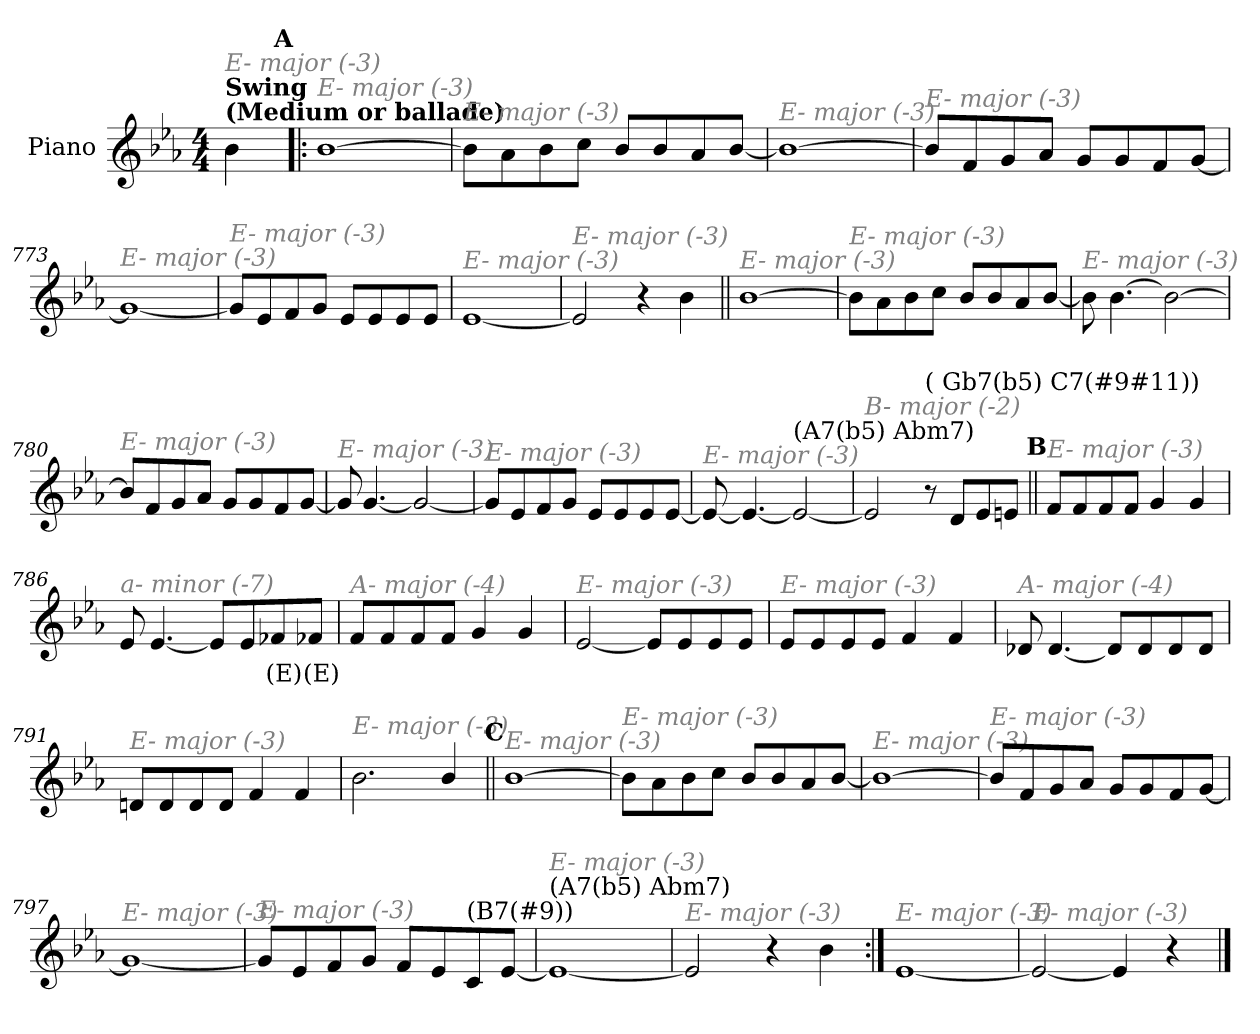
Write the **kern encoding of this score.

**kern	**text
*part1	*part1
*staff1	*staff1
*I"Piano	*
*I'Pno.	*
*clefG2	*
*k[b-e-a-]	*
*M4/4	*
=1	=1
!LO:TX:a:B:t=(Medium or ballade)	!
!LO:TX:B:t=Swing	!
!LO:TX:i:color=#808080:t=E- major (-3)	!
4b-\	.
!!LO:REH:place=s1:a:enc=none:fs=14:t=A
=769!|:	=769!|:
!LO:TX:i:color=#808080:t=E- major (-3)	!
[1b-	.
=770	=770
!LO:TX:i:color=#808080:t=E- major (-3)	!
8b-\L]	.
8a-\	.
8b-\	.
8cc\J	.
8b-/L	.
8b-/	.
8a-/	.
[8b-/J	.
=771	=771
!LO:TX:i:color=#808080:t=E- major (-3)	!
1b-_	.
=772	=772
!LO:TX:i:color=#808080:t=E- major (-3)	!
8b-/L]	.
8f/	.
8g/	.
8a-/J	.
8g/L	.
8g/	.
8f/	.
[8g/J	.
!!LO:LB:g=z
=773	=773
!LO:TX:i:color=#808080:t=E- major (-3)	!
1g_	.
=774	=774
!LO:TX:i:color=#808080:t=E- major (-3)	!
8g/L]	.
8e-/	.
8f/	.
8g/J	.
8e-/L	.
8e-/	.
8e-/	.
8e-/J	.
=775	=775
!LO:TX:i:color=#808080:t=E- major (-3)	!
[1e-	.
=776	=776
!LO:TX:i:color=#808080:t=E- major (-3)	!
2e-/]	.
4r	.
4b-\	.
!!LO:LB:g=z
=777||	=777||
!LO:TX:i:color=#808080:t=E- major (-3)	!
[1b-	.
=778	=778
!LO:TX:i:color=#808080:t=E- major (-3)	!
8b-\L]	.
8a-\	.
8b-\	.
8cc\J	.
8b-/L	.
8b-/	.
8a-/	.
[8b-/J	.
=779	=779
!LO:TX:i:color=#808080:t=E- major (-3)	!
8b-\]	.
[4.b-\	.
2b-\_	.
=780	=780
!LO:TX:i:color=#808080:t=E- major (-3)	!
8b-/L]	.
8f/	.
8g/	.
8a-/J	.
8g/L	.
8g/	.
8f/	.
[8g/J	.
!!LO:LB:g=z
=781	=781
!LO:TX:i:color=#808080:t=E- major (-3)	!
8g/]	.
[4.g/	.
2g/_	.
=782	=782
!LO:TX:i:color=#808080:t=E- major (-3)	!
8g/L]	.
8e-/	.
8f/	.
8g/J	.
8e-/L	.
8e-/	.
8e-/	.
[8e-/J	.
=783	=783
!LO:TX:i:color=#808080:t=E- major (-3)	!
8e-/_	.
4.e-/_	.
!LO:TX:a:t=(A7(b5) Abm7)	!
2e-/_	.
=784	=784
!LO:TX:i:color=#808080:t=B- major (-2)	!
2e-/]	.
!LO:TX:a:t=( Gb7(b5)  C7(#9#11))	!
8r	.
8d/L	.
8e-/	.
8en/J	.
!!LO:LB:g=z
!!LO:REH:place=s1:a:enc=none:fs=14:t=B
=785||	=785||
!LO:TX:i:color=#808080:t=E- major (-3)	!
8f/L	.
8f/	.
8f/	.
8f/J	.
4g/	.
4g/	.
=786	=786
!LO:TX:i:color=#808080:t=a- minor (-7)	!
8e-/	.
[4.e-/	.
8e-/L]	.
8e-/	.
8f-Xi/	(E)
8f-Xi/J	(E)
=787	=787
!LO:TX:i:color=#808080:t=A- major (-4)	!
8f/L	.
8f/	.
8f/	.
8f/J	.
4g/	.
4g/	.
=788	=788
!LO:TX:i:color=#808080:t=E- major (-3)	!
[2e-/	.
8e-/L]	.
8e-/	.
8e-/	.
8e-/J	.
!!LO:LB:g=z
=789	=789
!LO:TX:i:color=#808080:t=E- major (-3)	!
8e-/L	.
8e-/	.
8e-/	.
8e-/J	.
4f/	.
4f/	.
=790	=790
!LO:TX:i:color=#808080:t=A- major (-4)	!
8d-X/	.
[4.d-/	.
8d-/L]	.
8d-/	.
8d-/	.
8d-/J	.
=791	=791
!LO:TX:i:color=#808080:t=E- major (-3)	!
8dnj/L	.
8d/	.
8d/	.
8d/J	.
4f/	.
4f/	.
=792	=792
!LO:TX:i:color=#808080:t=E- major (-3)	!
2.b-\	.
4b-/	.
!!LO:LB:g=z
!!LO:REH:place=s1:a:enc=none:fs=14:t=C
=793||	=793||
!LO:TX:i:color=#808080:t=E- major (-3)	!
[1b-	.
=794	=794
!LO:TX:i:color=#808080:t=E- major (-3)	!
8b-\L]	.
8a-\	.
8b-\	.
8cc\J	.
8b-/L	.
8b-/	.
8a-/	.
[8b-/J	.
=795	=795
!LO:TX:i:color=#808080:t=E- major (-3)	!
1b-_	.
=796	=796
!LO:TX:i:color=#808080:t=E- major (-3)	!
8b-/L]	.
8f/	.
8g/	.
8a-/J	.
8g/L	.
8g/	.
8f/	.
[8g/J	.
!!LO:LB:g=z
=797	=797
!LO:TX:i:color=#808080:t=E- major (-3)	!
1g_	.
=798	=798
!LO:TX:i:color=#808080:t=E- major (-3)	!
8g/L]	.
8e-/	.
8f/	.
8g/J	.
8f/L	.
8e-/	.
!LO:TX:a:t=(B7(#9))	!
8c/	.
[8e-/J	.
=799	=799
!LO:TX:a:t=(A7(b5) Abm7)	!
!LO:TX:i:color=#808080:t=E- major (-3)	!
1e-_	.
=800	=800
!LO:TX:i:color=#808080:t=E- major (-3)	!
2e-/]	.
4r	.
4b-\	.
!!LO:LB:g=z
=801:|!	=801:|!
!LO:TX:i:color=#808080:t=E- major (-3)	!
[1e-	.
=802	=802
!LO:TX:i:color=#808080:t=E- major (-3)	!
2e-/_	.
4e-/]	.
4r	.
==	==
*-	*-
